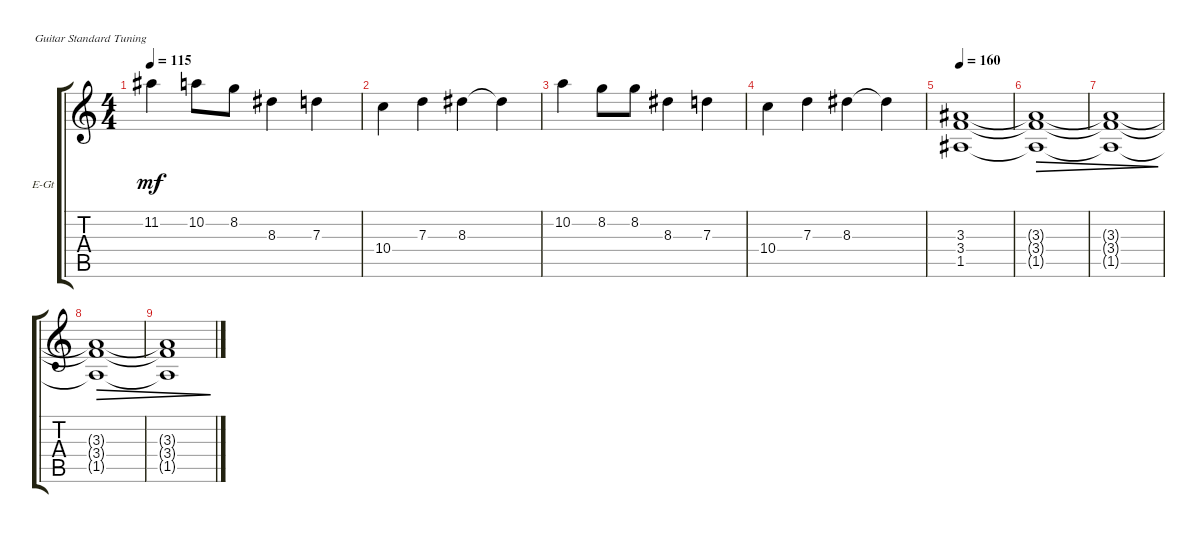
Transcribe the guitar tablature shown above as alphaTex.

\defaultSystemsLayout 4
\bracketExtendMode groupsimilarinstruments
\firstSystemTrackNameOrientation horizontal
\otherSystemsTrackNameOrientation horizontal
\track ("Electric Guitar" "E-Gt") {instrument overdrivenguitar}
\staff {score tabs}
\tuning (E4 B3 G3 D3 A2 E2)
\ts (4 4)
\tempo 115
\clef g2
\ks c
11.2.4{dy mf} 10.2.8 8.2.8 8.3.4 7.3.4 |
10.4.4 7.3.4 8.3.4 8.3{t}.4 |
10.2.4 8.2.8 8.2.8 8.3.4 7.3.4 |
10.4.4 7.3.4 8.3.4 8.3{t}.4 |
\tempo 160
(1.5 3.4 3.3).1 |
(3.3{t} 3.4{t} 1.5{t}).1{dec} |
(1.5{t} 3.4{t} 3.3{t}).1{dec} |
(3.3{t} 3.4{t} 1.5{t}).1{dec} |
(1.5{t} 3.4{t} 3.3{t}).1{dec}
